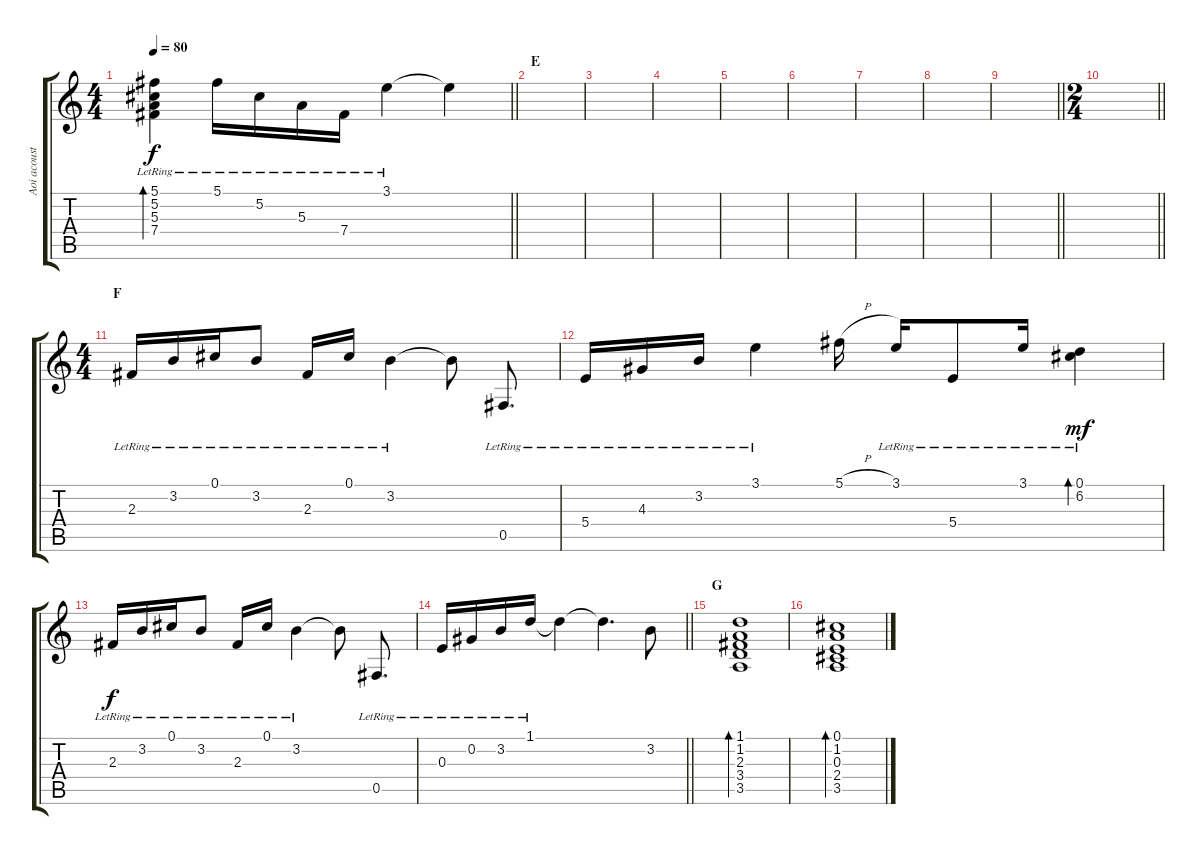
\track ("Aoi acoustic" "Aoi acoust") {instrument acousticguitarsteel}
\staff {score tabs}
\tuning (Db4 Ab3 E3 B2 Gb2 B1) {hide}
\ts (4 4)
\tempo 80
\clef g2
\barLineRight lightlight
\ks c
(5.1{lr} 5.2{lr} 5.3{lr} 7.4{lr}).4{bd 120 dy f} 5.1{lr}.16 5.2{lr}.16 5.3{lr}.16 7.4{lr}.16 3.1{lr}.4 3.1{t}.4 |
\section ("" "E")
|
|
|
|
|
|
|
\barLineRight lightlight
|
\ts (2 4)
\section ("" "")
\barLineRight lightlight
|
\ts (4 4)
\section ("" "F")
2.3{lr}.16 3.2{lr}.16 0.1{lr}.16 3.2{lr}.8 2.3{lr}.16 0.1{lr}.16 3.2{lr}.4 3.2{t}.8 0.5{lr}.8{d} |
5.4{lr}.16 4.3{lr}.16 3.2{lr}.16 3.1{lr}.4 5.1{h}.16 3.1{lr}.16 5.4{lr}.8 3.1{lr}.16 (0.1{lr} 6.2{lr}).4{bd 60 dy mf} |
2.3{lr}.16{dy f} 3.2{lr}.16 0.1{lr}.16 3.2{lr}.8 2.3{lr}.16 0.1{lr}.16 3.2{lr}.4 3.2{t}.8 0.5{lr}.8{d} |
\barLineRight lightlight
0.3{lr}.16 0.2{lr}.16 3.2{lr}.16 1.1{lr}.16 1.1{t}.4 1.1{t}.4{d} 3.2.8 |
\section ("" "G")
(1.1 1.2 2.3 3.4 3.5).1{bd 60} |
(0.1 1.2 0.3 2.4 3.5).1{bd 60}
